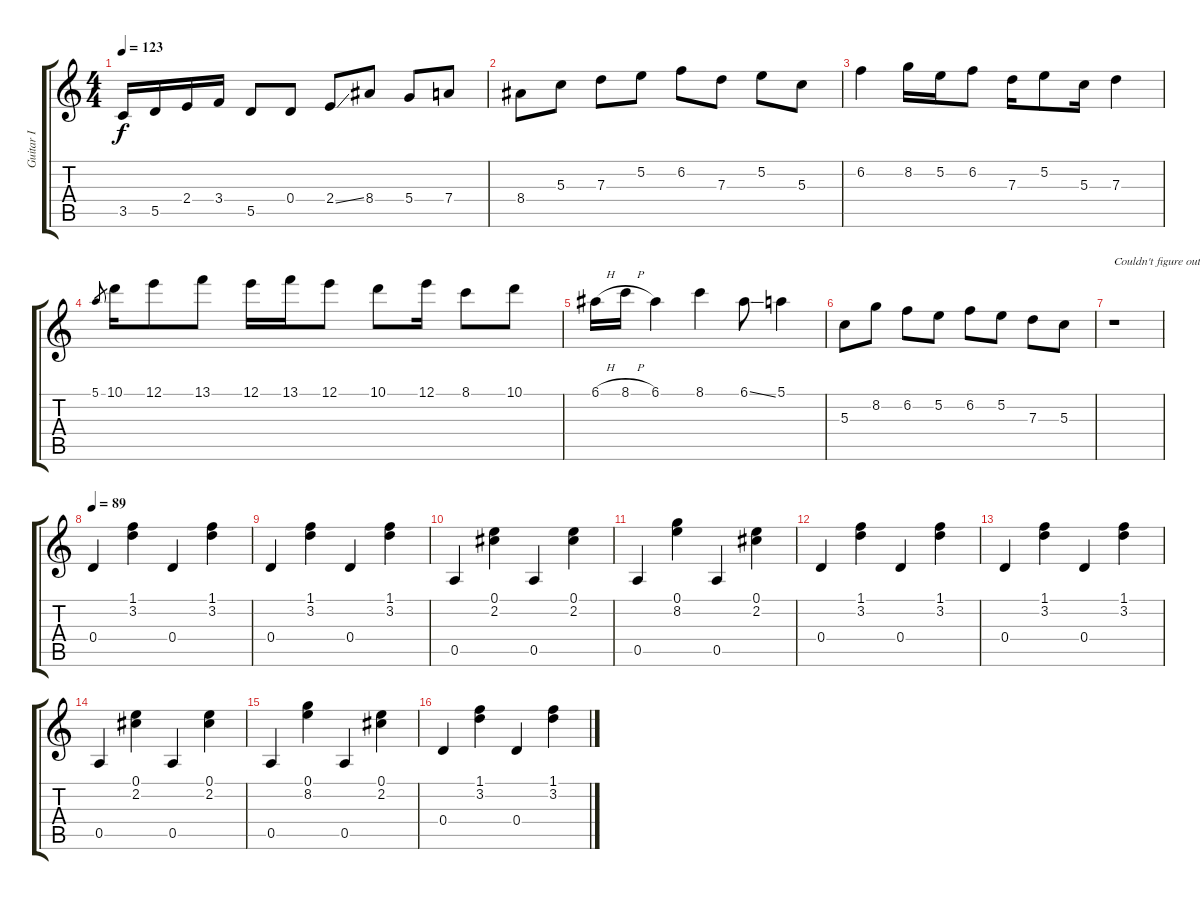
\track ("Guitar I" "Guitar I") {instrument acousticguitarsteel}
\staff {score tabs}
\tuning (E4 B3 G3 D3 A2 E2) {hide}
\ts (4 4)
\tempo 123
\clef g2
\ks c
3.5.16{dy f} 5.5.16 2.4.16 3.4.16 5.5.8 0.4.8 2.4{ss}.8 8.4.8 5.4.8 7.4.8 |
8.4.8 5.3.8 7.3.8 5.2.8 6.2.8 7.3.8 5.2.8 5.3.8 |
6.2.4 8.2.16 5.2.16 6.2.8 7.3.16 5.2.8 5.3.16 7.3.4 |
5.1.8{gr} 10.1.16 12.1.8 13.1.8 12.1.16 13.1.16 12.1.8 10.1.8 12.1.16 8.1.8 10.1.8 |
6.1{h}.16 8.1{h}.16 6.1.4 8.1.4 6.1{ss}.8 5.1.4 |
5.3.8 8.2.8 6.2.8 5.2.8 6.2.8 5.2.8 7.3.8 5.3.8 |
r.1{txt "Couldn't figure out this fast part either"} |
\tempo 89
0.4.4 (1.1 3.2).4 0.4.4 (1.1 3.2).4 |
0.4.4 (1.1 3.2).4 0.4.4 (1.1 3.2).4 |
0.5.4 (0.1 2.2).4 0.5.4 (0.1 2.2).4 |
0.5.4 (0.1 8.2).4 0.5.4 (0.1 2.2).4 |
0.4.4 (1.1 3.2).4 0.4.4 (1.1 3.2).4 |
0.4.4 (1.1 3.2).4 0.4.4 (1.1 3.2).4 |
0.5.4 (0.1 2.2).4 0.5.4 (0.1 2.2).4 |
0.5.4 (0.1 8.2).4 0.5.4 (0.1 2.2).4 |
0.4.4 (1.1 3.2).4 0.4.4 (1.1 3.2).4
